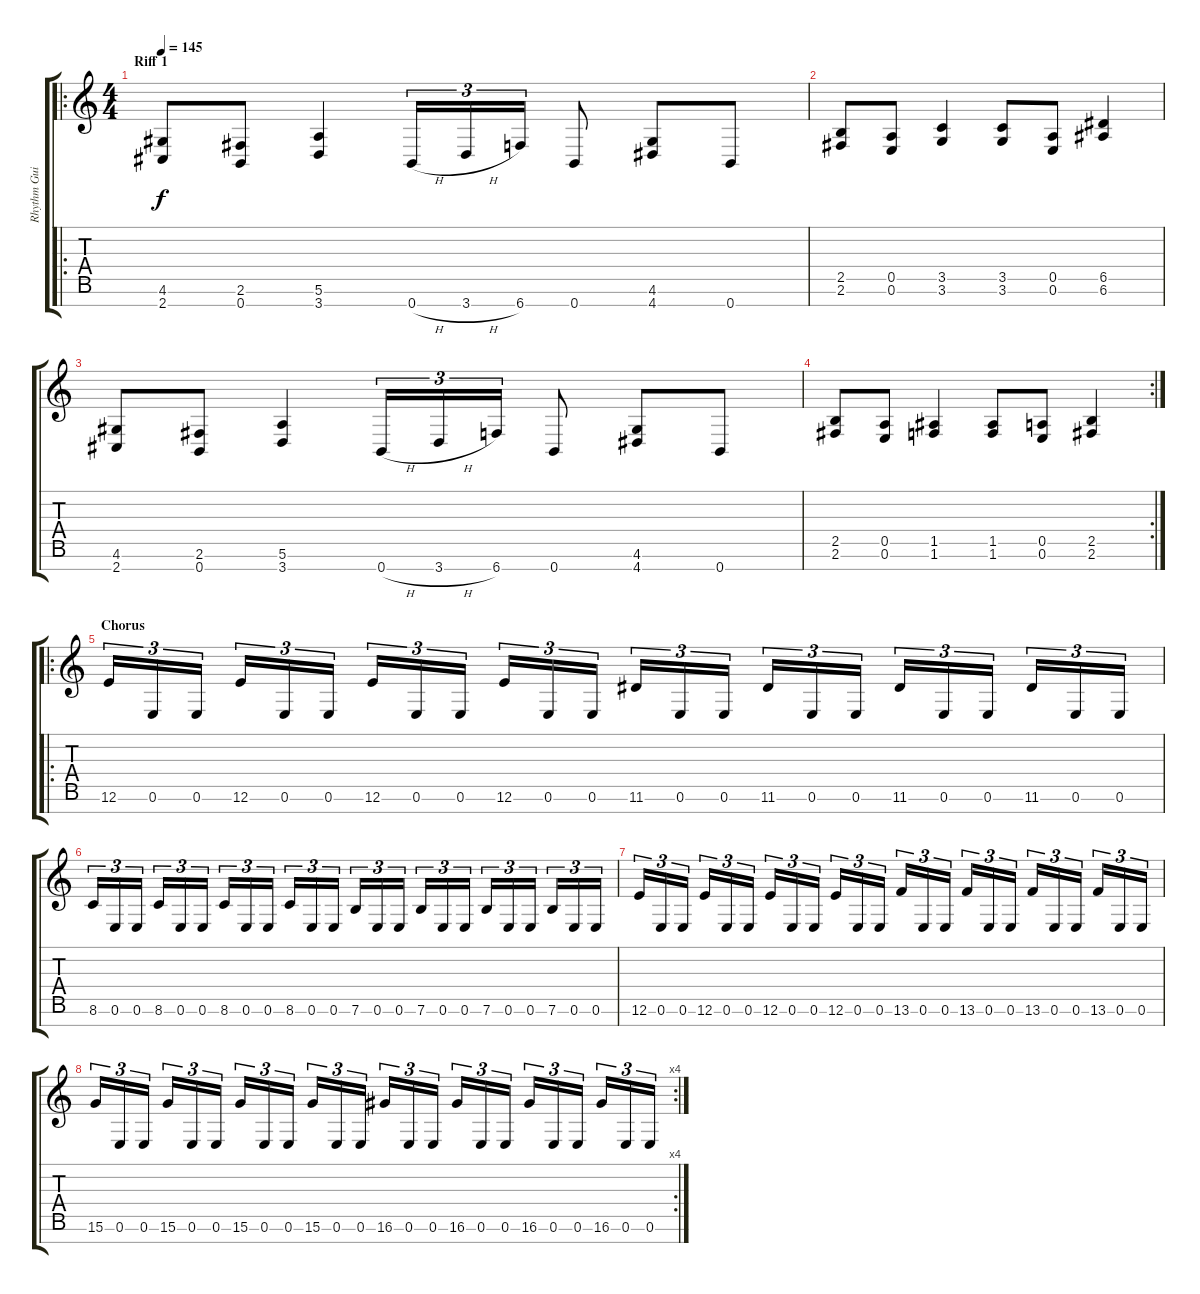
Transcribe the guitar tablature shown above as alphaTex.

\track ("Rhythm Guitar R" "Rhythm Gui") {instrument overdrivenguitar}
\staff {score tabs}
\tuning (E4 B3 G3 D3 A2 E2 B1) {hide}
\ro
\ts (4 4)
\section ("" "Riff 1")
\tempo 145
\clef g2
\ks c
(4.6 2.7).8{dy f} (2.6 0.7).8 (5.6 3.7).4 0.7{h}.16{tu (3 2)} 3.7{h}.16{tu (3 2)} 6.7.16{tu (3 2)} 0.7.8 (4.6 4.7).8 0.7.8 |
(2.5 2.6).8 (0.5 0.6).8 (3.5 3.6).4 (3.5 3.6).8 (0.5 0.6).8 (6.5 6.6).4 |
(4.6 2.7).8 (2.6 0.7).8 (5.6 3.7).4 0.7{h}.16{tu (3 2)} 3.7{h}.16{tu (3 2)} 6.7.16{tu (3 2)} 0.7.8 (4.6 4.7).8 0.7.8 |
\rc 2
(2.5 2.6).8 (0.5 0.6).8 (1.5 1.6).4 (1.5 1.6).8 (0.5 0.6).8 (2.5 2.6).4 |
\ro
\section ("" "Chorus")
12.6.16{tu (3 2)} 0.6.16{tu (3 2)} 0.6.16{tu (3 2)} 12.6.16{tu (3 2)} 0.6.16{tu (3 2)} 0.6.16{tu (3 2)} 12.6.16{tu (3 2)} 0.6.16{tu (3 2)} 0.6.16{tu (3 2)} 12.6.16{tu (3 2)} 0.6.16{tu (3 2)} 0.6.16{tu (3 2)} 11.6.16{tu (3 2)} 0.6.16{tu (3 2)} 0.6.16{tu (3 2)} 11.6.16{tu (3 2)} 0.6.16{tu (3 2)} 0.6.16{tu (3 2)} 11.6.16{tu (3 2)} 0.6.16{tu (3 2)} 0.6.16{tu (3 2)} 11.6.16{tu (3 2)} 0.6.16{tu (3 2)} 0.6.16{tu (3 2)} |
8.6.16{tu (3 2)} 0.6.16{tu (3 2)} 0.6.16{tu (3 2)} 8.6.16{tu (3 2)} 0.6.16{tu (3 2)} 0.6.16{tu (3 2)} 8.6.16{tu (3 2)} 0.6.16{tu (3 2)} 0.6.16{tu (3 2)} 8.6.16{tu (3 2)} 0.6.16{tu (3 2)} 0.6.16{tu (3 2)} 7.6.16{tu (3 2)} 0.6.16{tu (3 2)} 0.6.16{tu (3 2)} 7.6.16{tu (3 2)} 0.6.16{tu (3 2)} 0.6.16{tu (3 2)} 7.6.16{tu (3 2)} 0.6.16{tu (3 2)} 0.6.16{tu (3 2)} 7.6.16{tu (3 2)} 0.6.16{tu (3 2)} 0.6.16{tu (3 2)} |
12.6.16{tu (3 2)} 0.6.16{tu (3 2)} 0.6.16{tu (3 2)} 12.6.16{tu (3 2)} 0.6.16{tu (3 2)} 0.6.16{tu (3 2)} 12.6.16{tu (3 2)} 0.6.16{tu (3 2)} 0.6.16{tu (3 2)} 12.6.16{tu (3 2)} 0.6.16{tu (3 2)} 0.6.16{tu (3 2)} 13.6.16{tu (3 2)} 0.6.16{tu (3 2)} 0.6.16{tu (3 2)} 13.6.16{tu (3 2)} 0.6.16{tu (3 2)} 0.6.16{tu (3 2)} 13.6.16{tu (3 2)} 0.6.16{tu (3 2)} 0.6.16{tu (3 2)} 13.6.16{tu (3 2)} 0.6.16{tu (3 2)} 0.6.16{tu (3 2)} |
\rc 4
15.6.16{tu (3 2)} 0.6.16{tu (3 2)} 0.6.16{tu (3 2)} 15.6.16{tu (3 2)} 0.6.16{tu (3 2)} 0.6.16{tu (3 2)} 15.6.16{tu (3 2)} 0.6.16{tu (3 2)} 0.6.16{tu (3 2)} 15.6.16{tu (3 2)} 0.6.16{tu (3 2)} 0.6.16{tu (3 2)} 16.6.16{tu (3 2)} 0.6.16{tu (3 2)} 0.6.16{tu (3 2)} 16.6.16{tu (3 2)} 0.6.16{tu (3 2)} 0.6.16{tu (3 2)} 16.6.16{tu (3 2)} 0.6.16{tu (3 2)} 0.6.16{tu (3 2)} 16.6.16{tu (3 2)} 0.6.16{tu (3 2)} 0.6.16{tu (3 2)}
